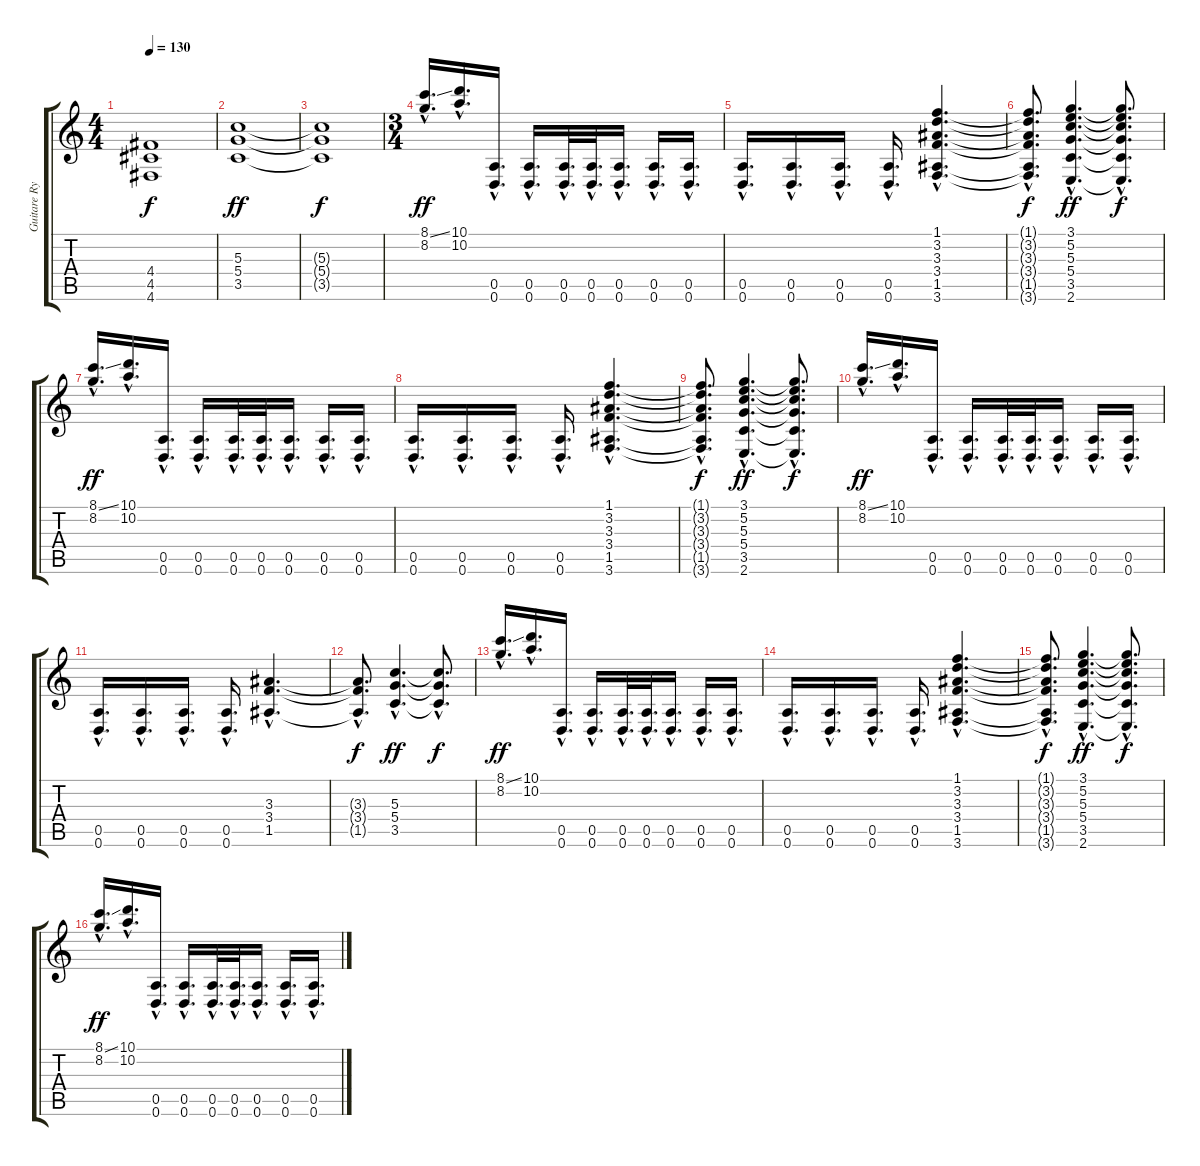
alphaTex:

\track ("Guitare Rythmique " "Guitare Ry") {instrument distortionguitar}
\staff {score tabs}
\tuning (E4 B3 G3 D3 A2 D2) {hide}
\ts (4 4)
\tempo 130
\clef g2
\ks c
(4.4{t} 4.5{t} 4.6{t}).1{dy f} |
(5.3 5.4 3.5).1{dy ff} |
(5.3{t} 5.4{t} 3.5{t}).1{dy f} |
\ts (3 4)
(8.1{ss hac} 8.2{hac}).16{d dy ff} (10.1{hac} 10.2{hac}).16{d} (0.5{hac} 0.6{hac}).16{d} (0.5{hac} 0.6{hac}).16{d} (0.5{hac} 0.6{hac}).32{d} (0.5{hac} 0.6{hac}).32{d} (0.5{hac} 0.6{hac}).16{d} (0.5{hac} 0.6{hac}).16{d} (0.5{hac} 0.6{hac}).16{d} |
(0.5{hac} 0.6{hac}).16{d} (0.5{hac} 0.6{hac}).16{d} (0.5{hac} 0.6{hac}).16{d} (0.5{hac} 0.6{hac}).16{d} (1.1{hac} 3.2{hac} 3.3{hac} 3.4{hac} 1.5{hac} 3.6{hac}).4{d} |
(1.1{hac t} 3.2{hac t} 3.3{hac t} 3.4{hac t} 1.5{hac t} 3.6{hac t}).8{d dy f} (3.1{hac} 5.2{hac} 5.3{hac} 5.4{hac} 3.5{hac} 2.6{hac}).4{d dy ff} (3.1{hac t} 5.2{hac t} 5.3{hac t} 5.4{hac t} 3.5{hac t} 2.6{hac t}).8{d dy f} |
(8.1{ss hac} 8.2{hac}).16{d dy ff} (10.1{hac} 10.2{hac}).16{d} (0.5{hac} 0.6{hac}).16{d} (0.5{hac} 0.6{hac}).16{d} (0.5{hac} 0.6{hac}).32{d} (0.5{hac} 0.6{hac}).32{d} (0.5{hac} 0.6{hac}).16{d} (0.5{hac} 0.6{hac}).16{d} (0.5{hac} 0.6{hac}).16{d} |
(0.5{hac} 0.6{hac}).16{d} (0.5{hac} 0.6{hac}).16{d} (0.5{hac} 0.6{hac}).16{d} (0.5{hac} 0.6{hac}).16{d} (1.1{hac} 3.2{hac} 3.3{hac} 3.4{hac} 1.5{hac} 3.6{hac}).4{d} |
(1.1{hac t} 3.2{hac t} 3.3{hac t} 3.4{hac t} 1.5{hac t} 3.6{hac t}).8{d dy f} (3.1{hac} 5.2{hac} 5.3{hac} 5.4{hac} 3.5{hac} 2.6{hac}).4{d dy ff} (3.1{hac t} 5.2{hac t} 5.3{hac t} 5.4{hac t} 3.5{hac t} 2.6{hac t}).8{d dy f} |
(8.1{ss hac} 8.2{hac}).16{d dy ff} (10.1{hac} 10.2{hac}).16{d} (0.5{hac} 0.6{hac}).16{d} (0.5{hac} 0.6{hac}).16{d} (0.5{hac} 0.6{hac}).32{d} (0.5{hac} 0.6{hac}).32{d} (0.5{hac} 0.6{hac}).16{d} (0.5{hac} 0.6{hac}).16{d} (0.5{hac} 0.6{hac}).16{d} |
(0.5{hac} 0.6{hac}).16{d} (0.5{hac} 0.6{hac}).16{d} (0.5{hac} 0.6{hac}).16{d} (0.5{hac} 0.6{hac}).16{d} (3.3{hac} 3.4{hac} 1.5{hac}).4{d} |
(3.3{hac t} 3.4{hac t} 1.5{hac t}).8{d dy f} (5.3{hac} 5.4{hac} 3.5{hac}).4{d dy ff} (5.3{hac t} 5.4{hac t} 3.5{hac t}).8{d dy f} |
(8.1{ss hac} 8.2{hac}).16{d dy ff} (10.1{hac} 10.2{hac}).16{d} (0.5{hac} 0.6{hac}).16{d} (0.5{hac} 0.6{hac}).16{d} (0.5{hac} 0.6{hac}).32{d} (0.5{hac} 0.6{hac}).32{d} (0.5{hac} 0.6{hac}).16{d} (0.5{hac} 0.6{hac}).16{d} (0.5{hac} 0.6{hac}).16{d} |
(0.5{hac} 0.6{hac}).16{d} (0.5{hac} 0.6{hac}).16{d} (0.5{hac} 0.6{hac}).16{d} (0.5{hac} 0.6{hac}).16{d} (1.1{hac} 3.2{hac} 3.3{hac} 3.4{hac} 1.5{hac} 3.6{hac}).4{d} |
(1.1{hac t} 3.2{hac t} 3.3{hac t} 3.4{hac t} 1.5{hac t} 3.6{hac t}).8{d dy f} (3.1{hac} 5.2{hac} 5.3{hac} 5.4{hac} 3.5{hac} 2.6{hac}).4{d dy ff} (3.1{hac t} 5.2{hac t} 5.3{hac t} 5.4{hac t} 3.5{hac t} 2.6{hac t}).8{d dy f} |
(8.1{ss hac} 8.2{hac}).16{d dy ff} (10.1{hac} 10.2{hac}).16{d} (0.5{hac} 0.6{hac}).16{d} (0.5{hac} 0.6{hac}).16{d} (0.5{hac} 0.6{hac}).32{d} (0.5{hac} 0.6{hac}).32{d} (0.5{hac} 0.6{hac}).16{d} (0.5{hac} 0.6{hac}).16{d} (0.5{hac} 0.6{hac}).16{d}
